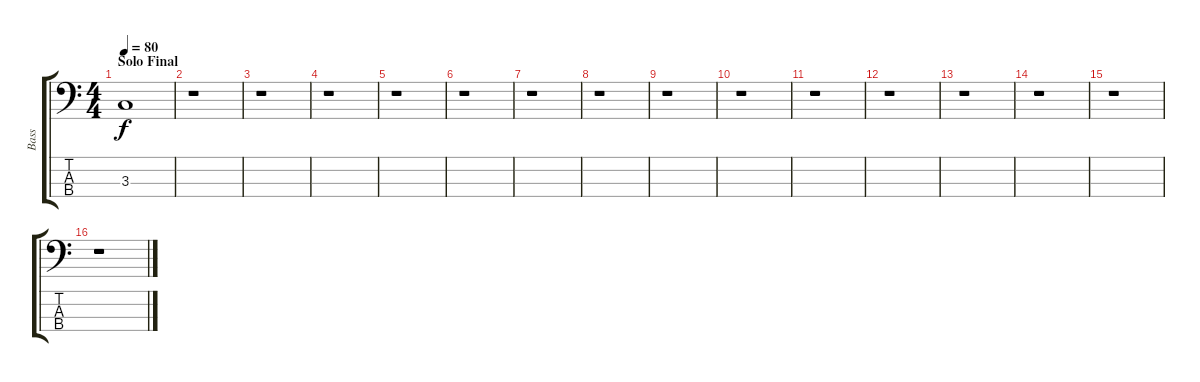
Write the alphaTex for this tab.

\track ("Bass" "Bass") {instrument acousticguitarnylon}
\staff {score tabs}
\tuning (G2 D2 A1 E1) {hide}
\ts (4 4)
\section ("" "Solo Final")
\tempo 80
\clef f4
\ks c
3.3.1{dy f} |
r.1 |
r.1 |
r.1 |
r.1 |
r.1 |
r.1 |
r.1 |
r.1 |
r.1 |
r.1 |
r.1 |
r.1 |
r.1 |
r.1 |
r.1
